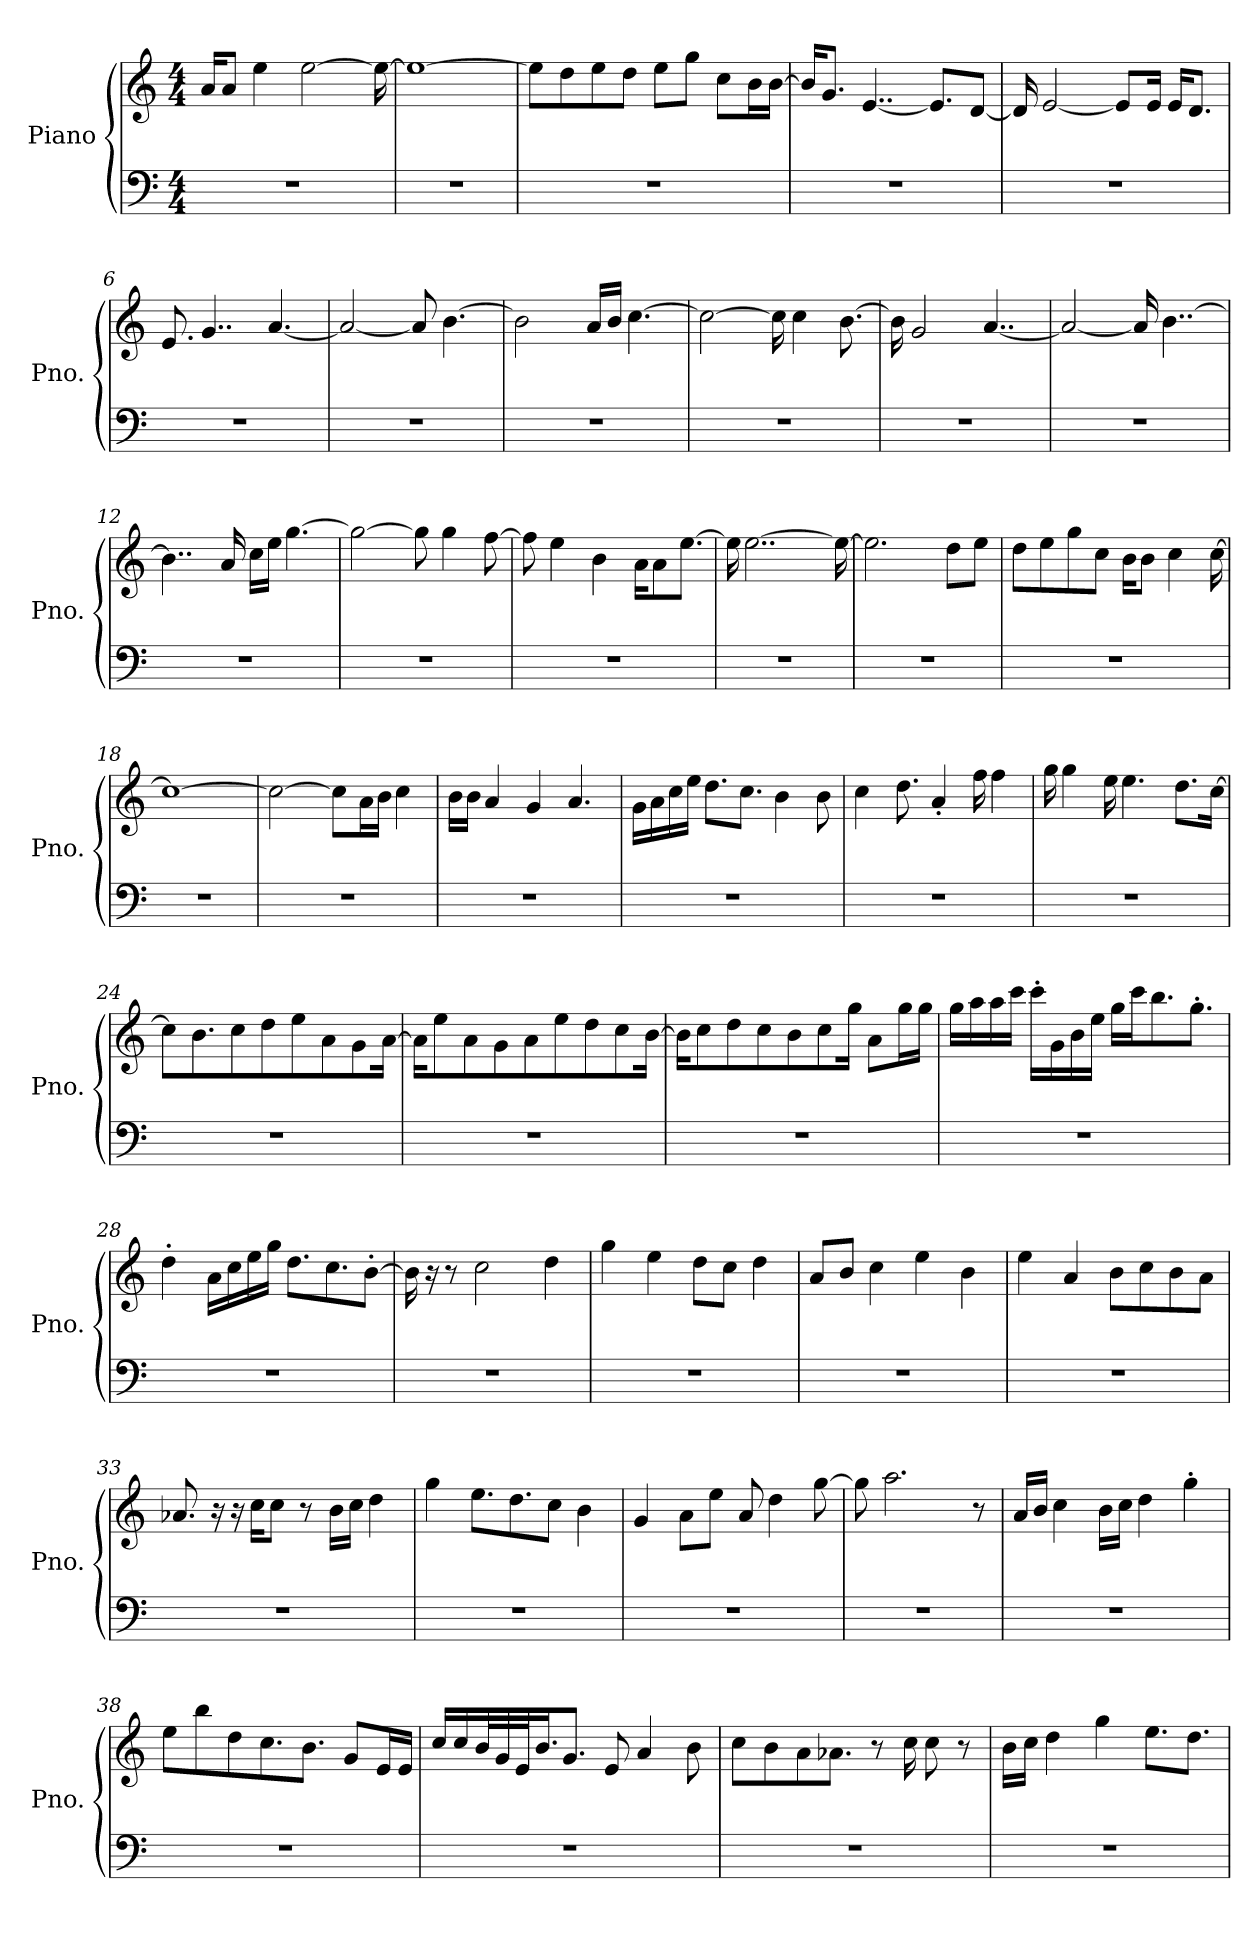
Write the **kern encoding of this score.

**kern	**kern
*part1	*part1
*staff2	*staff1
*I"Piano	*
*I'Pno.	*
*clefF4	*clefG2
*k[]	*k[]
*M4/4	*M4/4
*MM175	*MM175
=1	=1
1r	16a/KL
.	8a/J
.	4ee\
.	[2ee\
.	16ee\_
=2	=2
1r	1ee_
=3	=3
1r	8ee\L]
.	8dd\
.	8ee\
.	8dd\J
.	8ee\L
.	8gg\J
.	8cc\L
.	16b\L
.	[16b\JJ
=4	=4
1r	16b/KL]
.	8.g/J
.	[4..e/
.	8.e/L]
.	[8d/J
=5	=5
1r	16d/]
.	[2e/
.	8e/L]
.	16e/Jk
.	16e/KL
.	8.d/J
=6	=6
1r	8.e/
.	4..g/
.	[4.a/
=7	=7
1r	2a/_
.	8a/]
.	[4.b\
!!LO:LB:g=z
=8	=8
1r	2b\]
.	16a/LL
.	16b/JJ
.	[4.cc\
=9	=9
1r	2cc\_
.	16cc\]
.	4cc\
.	[8.b\
=10	=10
1r	16b\]
.	2g/
.	[4..a/
=11	=11
1r	2a/_
.	16a/]
.	[4..b\
=12	=12
1r	4..b\]
.	16a/
.	16cc\LL
.	16ee\JJ
.	[4.gg\
=13	=13
1r	2gg\_
.	8gg\]
.	4gg\
.	[8ff\
=14	=14
1r	8ff\]
.	4ee\
.	4b\
.	16a\KL
.	8a\
.	[8.ee\J
=15	=15
1r	16ee\]
.	[2..ee\
.	16ee\_
!!LO:LB:g=z
=16	=16
1r	2.ee\]
.	8dd\L
.	8ee\J
=17	=17
1r	8dd\L
.	8ee\
.	8gg\
.	8cc\J
.	16b\KL
.	8b\J
.	4cc\
.	[16cc\
=18	=18
1r	1cc_
=19	=19
1r	2cc\_
.	8cc\L]
.	16a\L
.	16b\JJ
.	4cc\
=20	=20
1r	16b\LL
.	16b\JJ
.	4a/
.	4g/
.	4.a/
=21	=21
1r	16g\LL
.	16a\
.	16cc\
.	16ee\JJ
.	8.dd\L
.	8.cc\J
.	4b\
.	8b\
=22	=22
1r	4cc\
.	8.dd\
.	4a'/
.	16ff\
.	4ff\
!!LO:LB:g=z
=23	=23
1r	16gg\
.	4gg\
.	16ee\
.	4.ee\
.	8.dd\L
.	[16cc\Jk
=24	=24
1r	8cc\L]
.	8.b\
.	8cc\
.	8dd\
.	8ee\
.	8a\
.	8g\
.	[16a\Jk
=25	=25
1r	16a\KL]
.	8ee\
.	8a\
.	8g\
.	8a\
.	8ee\
.	8dd\
.	8cc\
.	[16b\Jk
=26	=26
1r	16b\KL]
.	8cc\
.	8dd\
.	8cc\
.	8b\
.	8cc\
*	*MM190
.	16gg\Jk
.	8a\L
.	16gg\L
.	16gg\JJ
!!LO:LB:g=z
=27	=27
1r	16gg\LL
.	16aa\
.	16aa\
.	16ccc\JJ
.	16ccc'\LL
.	16g\
.	16b\
.	16ee\JJ
.	16gg\LL
.	16ccc\J
.	8.bb\
.	8.gg'\J
=28	=28
1r	4dd'\
.	16a\LL
.	16cc\
.	16ee\
.	16gg\JJ
.	8.dd\L
.	8.cc\
.	[8b'\J
=29	=29
1r	16b\]
.	16r
.	8r
.	2cc\
.	4dd\
=30	=30
1r	4gg\
.	4ee\
.	8dd\L
.	8cc\J
.	4dd\
=31	=31
1r	8a/L
.	8b/J
.	4cc\
.	4ee\
.	4b\
!!LO:LB:g=z
=32	=32
1r	4ee\
.	4a/
.	8b\L
.	8cc\
.	8b\
.	8a\J
=33	=33
1r	8.a-X/
.	16r
.	16r
.	16cc\KL
.	8cc\J
.	8r
.	16b\LL
.	16cc\JJ
.	4dd\
=34	=34
1r	4gg\
.	8.ee\L
.	8.dd\
.	8cc\J
.	4b\
=35	=35
1r	4g/
.	8a\L
.	8ee\J
.	8a/
.	4dd\
.	[8gg\
=36	=36
1r	8gg\]
.	2.aa\
.	8r
=37	=37
1r	16a/LL
.	16b/JJ
.	4cc\
.	16b\LL
.	16cc\JJ
.	4dd\
.	4gg'\
!!LO:PB:g=z
=38	=38
1r	8ee\L
.	8bb\
.	8dd\
.	8.cc\
.	8.b\J
.	8g/L
.	16e/L
.	16e/JJ
=39	=39
1r	16cc/LL
.	16cc/
.	32b/L
.	32g/
.	32e/J
.	16.b/J
.	8.g/J
.	8e/
.	4a/
.	8b\
=40	=40
1r	8cc\L
.	8b\
.	8a\
.	8.a-X\J
.	8r
.	16cc\
.	8cc\
.	8r
=41	=41
1r	16b\LL
.	16cc\JJ
.	4dd\
.	4gg\
.	8.ee\L
.	8.dd\J
=	=
*-	*-
